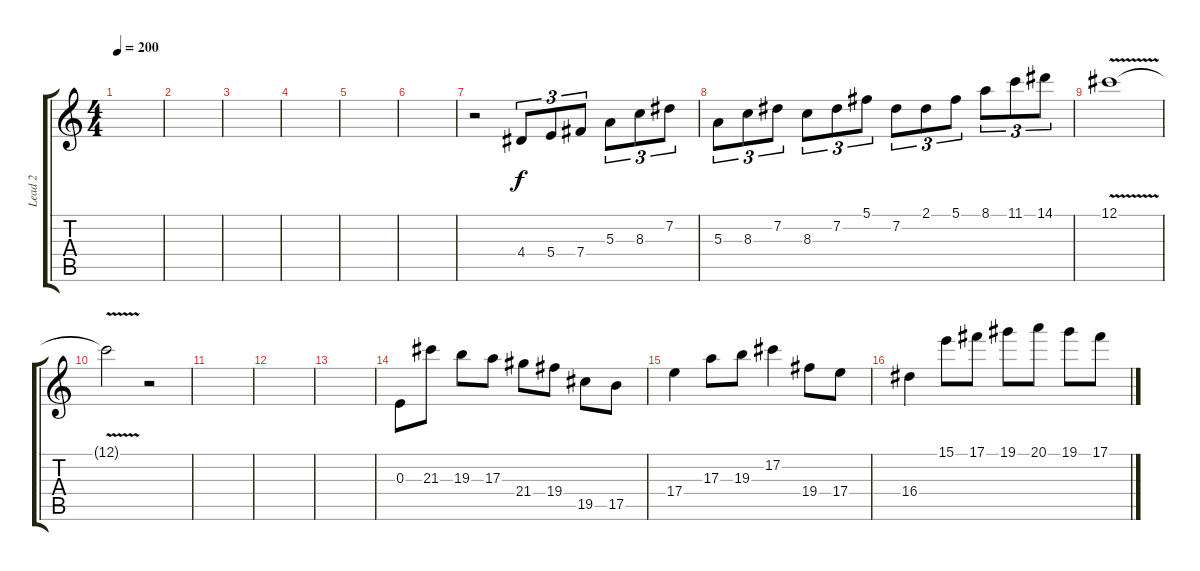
\track ("Lead 2 " "Lead 2 ") {instrument distortionguitar}
\staff {score tabs}
\tuning (Db4 Ab3 E3 B2 Gb2 Db2) {hide}
\ts (4 4)
\tempo 200
\clef g2
\ks c
|
|
|
|
|
|
r.2 4.4.8{tu (3 2)} 5.4.8{tu (3 2)} 7.4.8{tu (3 2)} 5.3.8{tu (3 2)} 8.3.8{tu (3 2)} 7.2.8{tu (3 2)} |
5.3.8{tu (3 2)} 8.3.8{tu (3 2)} 7.2.8{tu (3 2)} 8.3.8{tu (3 2)} 7.2.8{tu (3 2)} 5.1.8{tu (3 2)} 7.2.8{tu (3 2)} 2.1.8{tu (3 2)} 5.1.8{tu (3 2)} 8.1.8{tu (3 2)} 11.1.8{tu (3 2)} 14.1.8{tu (3 2)} |
12.1{v}.1 |
12.1{t}.2 r.2 |
|
|
|
0.3.8 21.3.8 19.3.8 17.3.8 21.4.8 19.4.8 19.5.8 17.5.8 |
17.4.4 17.3.8 19.3.8 17.2.4 19.4.8 17.4.8 |
16.4.4 15.1.8 17.1.8 19.1.8 20.1.8 19.1.8 17.1.8
